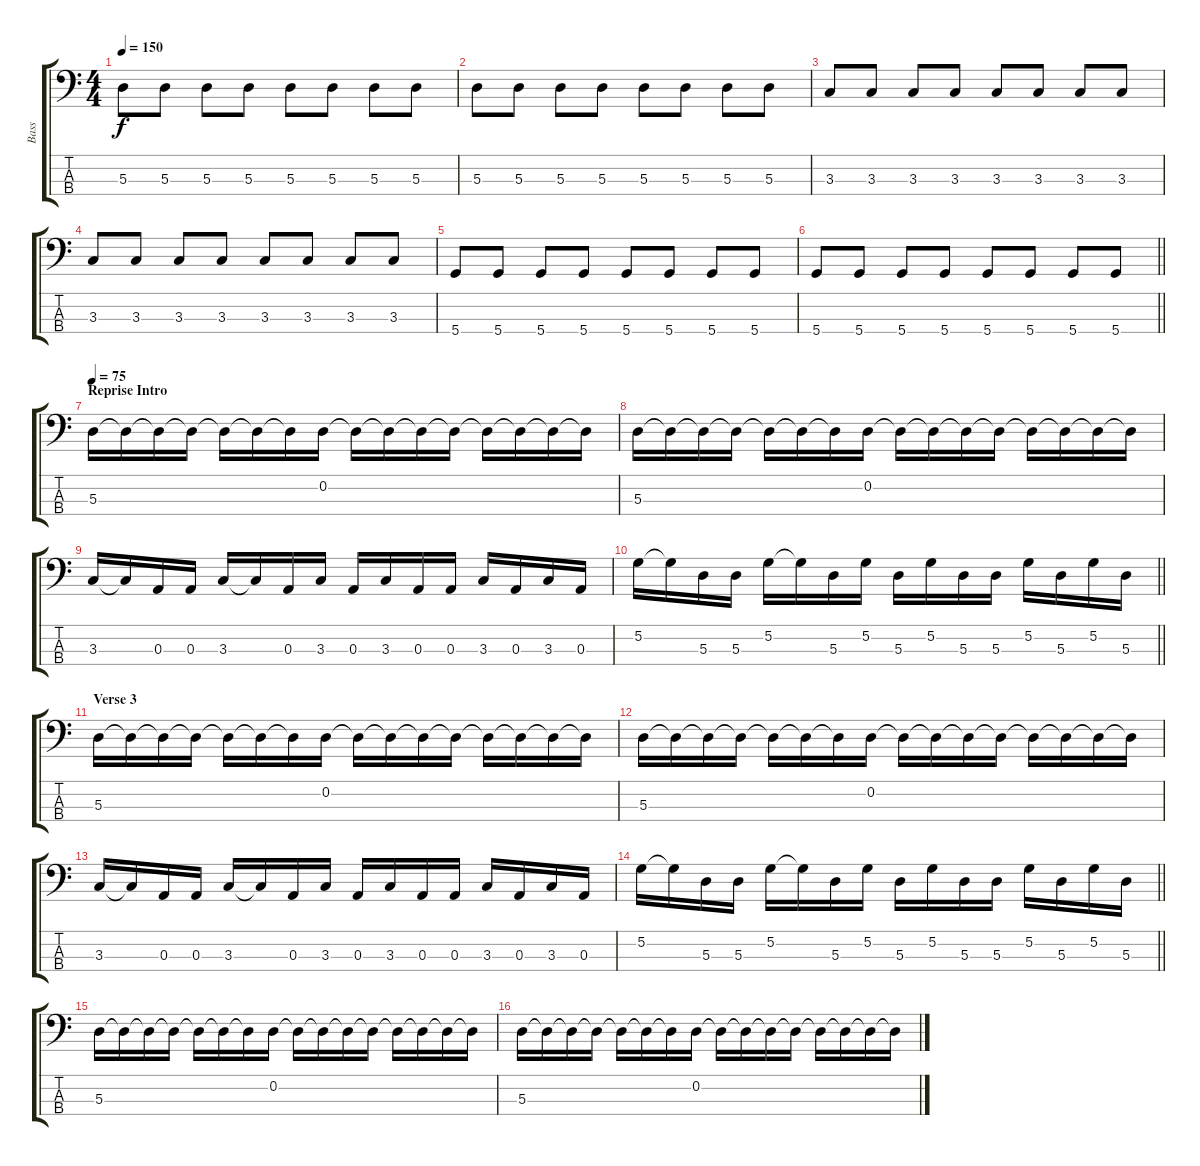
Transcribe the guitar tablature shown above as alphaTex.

\track ("Bass" "Bass") {instrument electricbassfinger}
\staff {score tabs}
\tuning (G2 D2 A1 D1) {hide}
\ts (4 4)
\tempo 150
\clef f4
\ks c
5.3.8{dy f} 5.3.8 5.3.8 5.3.8 5.3.8 5.3.8 5.3.8 5.3.8 |
5.3.8 5.3.8 5.3.8 5.3.8 5.3.8 5.3.8 5.3.8 5.3.8 |
3.3.8 3.3.8 3.3.8 3.3.8 3.3.8 3.3.8 3.3.8 3.3.8 |
3.3.8 3.3.8 3.3.8 3.3.8 3.3.8 3.3.8 3.3.8 3.3.8 |
5.4.8 5.4.8 5.4.8 5.4.8 5.4.8 5.4.8 5.4.8 5.4.8 |
\barLineRight lightlight
5.4.8 5.4.8 5.4.8 5.4.8 5.4.8 5.4.8 5.4.8 5.4.8 |
\section ("" "Reprise Intro")
\tempo 75
5.3.16 5.3{t}.16 5.3{t}.16 5.3{t}.16 5.3{t}.16 5.3{t}.16 5.3{t}.16 0.2.16 0.2{t}.16 0.2{t}.16 0.2{t}.16 0.2{t}.16 0.2{t}.16 0.2{t}.16 0.2{t}.16 0.2{t}.16 |
5.3.16 5.3{t}.16 5.3{t}.16 5.3{t}.16 5.3{t}.16 5.3{t}.16 5.3{t}.16 0.2.16 0.2{t}.16 0.2{t}.16 0.2{t}.16 0.2{t}.16 0.2{t}.16 0.2{t}.16 0.2{t}.16 0.2{t}.16 |
3.3.16 3.3{t}.16 0.3.16 0.3.16 3.3.16 3.3{t}.16 0.3.16 3.3.16 0.3.16 3.3.16 0.3.16 0.3.16 3.3.16 0.3.16 3.3.16 0.3.16 |
\barLineRight lightlight
5.2.16 5.2{t}.16 5.3.16 5.3.16 5.2.16 5.2{t}.16 5.3.16 5.2.16 5.3.16 5.2.16 5.3.16 5.3.16 5.2.16 5.3.16 5.2.16 5.3.16 |
\section ("" "Verse 3")
5.3.16 5.3{t}.16 5.3{t}.16 5.3{t}.16 5.3{t}.16 5.3{t}.16 5.3{t}.16 0.2.16 0.2{t}.16 0.2{t}.16 0.2{t}.16 0.2{t}.16 0.2{t}.16 0.2{t}.16 0.2{t}.16 0.2{t}.16 |
5.3.16 5.3{t}.16 5.3{t}.16 5.3{t}.16 5.3{t}.16 5.3{t}.16 5.3{t}.16 0.2.16 0.2{t}.16 0.2{t}.16 0.2{t}.16 0.2{t}.16 0.2{t}.16 0.2{t}.16 0.2{t}.16 0.2{t}.16 |
3.3.16 3.3{t}.16 0.3.16 0.3.16 3.3.16 3.3{t}.16 0.3.16 3.3.16 0.3.16 3.3.16 0.3.16 0.3.16 3.3.16 0.3.16 3.3.16 0.3.16 |
\barLineRight lightlight
5.2.16 5.2{t}.16 5.3.16 5.3.16 5.2.16 5.2{t}.16 5.3.16 5.2.16 5.3.16 5.2.16 5.3.16 5.3.16 5.2.16 5.3.16 5.2.16 5.3.16 |
5.3.16 5.3{t}.16 5.3{t}.16 5.3{t}.16 5.3{t}.16 5.3{t}.16 5.3{t}.16 0.2.16 0.2{t}.16 0.2{t}.16 0.2{t}.16 0.2{t}.16 0.2{t}.16 0.2{t}.16 0.2{t}.16 0.2{t}.16 |
5.3.16 5.3{t}.16 5.3{t}.16 5.3{t}.16 5.3{t}.16 5.3{t}.16 5.3{t}.16 0.2.16 0.2{t}.16 0.2{t}.16 0.2{t}.16 0.2{t}.16 0.2{t}.16 0.2{t}.16 0.2{t}.16 0.2{t}.16
